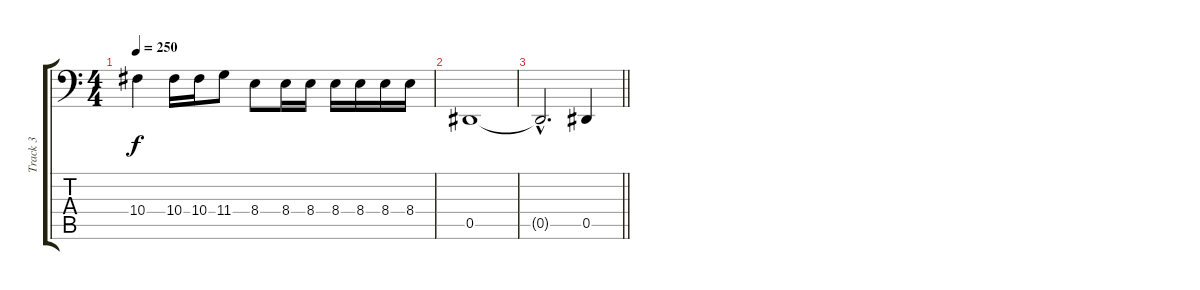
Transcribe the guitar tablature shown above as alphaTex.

\track ("Track 3" "Track 3") {instrument electricbassfinger}
\staff {score tabs}
\tuning (B2 Gb2 Db2 Ab1 Eb1 Bb0) {hide}
\ts (4 4)
\tempo 250
\clef f4
\ks c
10.4.4{dy f} 10.4.16 10.4.16 11.4.8 8.4.8 8.4.16 8.4.16 8.4.16 8.4.16 8.4.16 8.4.16 |
0.5.1 |
\barLineRight lightlight
0.5{hac t}.2{d} 0.5.4
